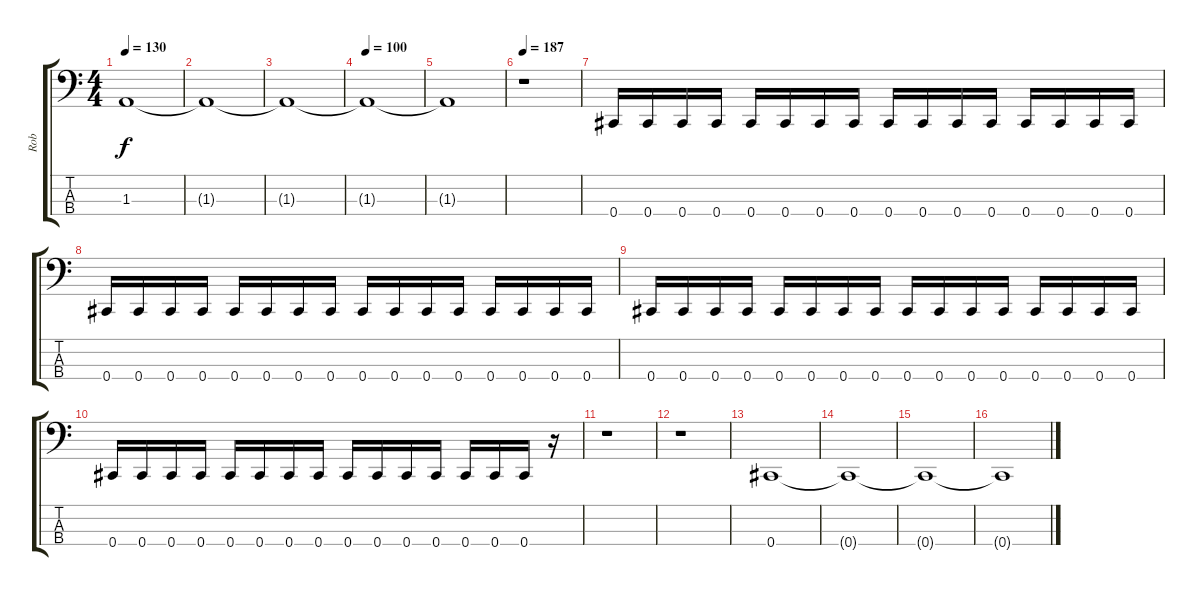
\track ("Rob" "Rob") {instrument electricbassfinger}
\staff {score tabs}
\tuning (Gb2 Db2 Ab1 Db1) {hide}
\ts (4 4)
\tempo 130
\clef f4
\ks c
1.3{t}.1{dy f} |
1.3{t}.1 |
1.3{t}.1 |
\tempo 100
1.3{t}.1 |
1.3{t}.1 |
\tempo 187
r.1 |
0.4.16 0.4.16 0.4.16 0.4.16 0.4.16 0.4.16 0.4.16 0.4.16 0.4.16 0.4.16 0.4.16 0.4.16 0.4.16 0.4.16 0.4.16 0.4.16 |
0.4.16 0.4.16 0.4.16 0.4.16 0.4.16 0.4.16 0.4.16 0.4.16 0.4.16 0.4.16 0.4.16 0.4.16 0.4.16 0.4.16 0.4.16 0.4.16 |
0.4.16 0.4.16 0.4.16 0.4.16 0.4.16 0.4.16 0.4.16 0.4.16 0.4.16 0.4.16 0.4.16 0.4.16 0.4.16 0.4.16 0.4.16 0.4.16 |
0.4.16 0.4.16 0.4.16 0.4.16 0.4.16 0.4.16 0.4.16 0.4.16 0.4.16 0.4.16 0.4.16 0.4.16 0.4.16 0.4.16 0.4.16 r.16 |
r.1 |
r.1 |
0.4.1 |
0.4{t}.1 |
0.4{t}.1 |
0.4{t}.1
